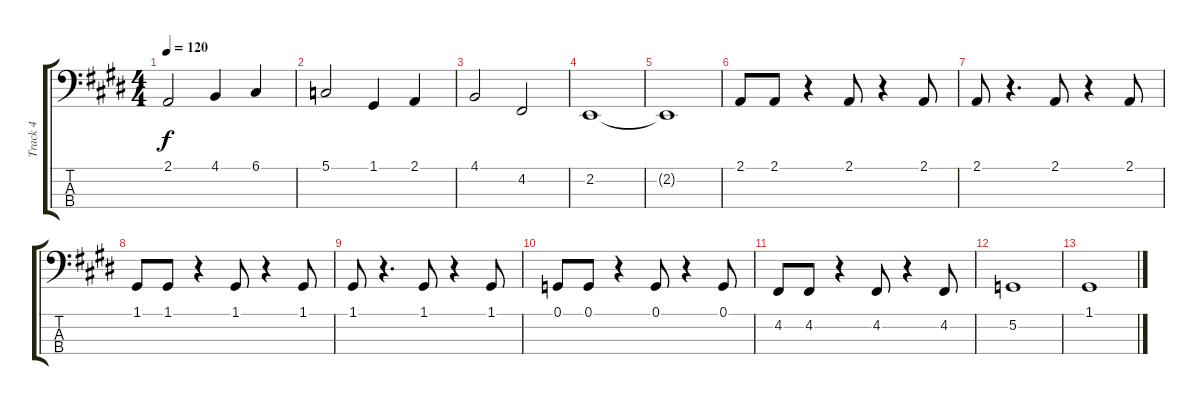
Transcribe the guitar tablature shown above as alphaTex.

\track ("Track 4" "Track 4") {instrument cello}
\staff {score tabs}
\tuning (G2 D2 A1 E1) {hide}
\ts (4 4)
\tempo 120
\clef f4
\ks e
2.1.2{dy f} 4.1.4 6.1.4 |
5.1.2 1.1.4 2.1.4 |
4.1.2 4.2.2 |
2.2.1 |
2.2{t}.1 |
2.1.8 2.1.8 r.4 2.1.8 r.4 2.1.8 |
2.1.8 r.4{d} 2.1.8 r.4 2.1.8 |
1.1.8 1.1.8 r.4 1.1.8 r.4 1.1.8 |
1.1.8 r.4{d} 1.1.8 r.4 1.1.8 |
0.1.8 0.1.8 r.4 0.1.8 r.4 0.1.8 |
4.2.8 4.2.8 r.4 4.2.8 r.4 4.2.8 |
5.2.1 |
1.1.1
